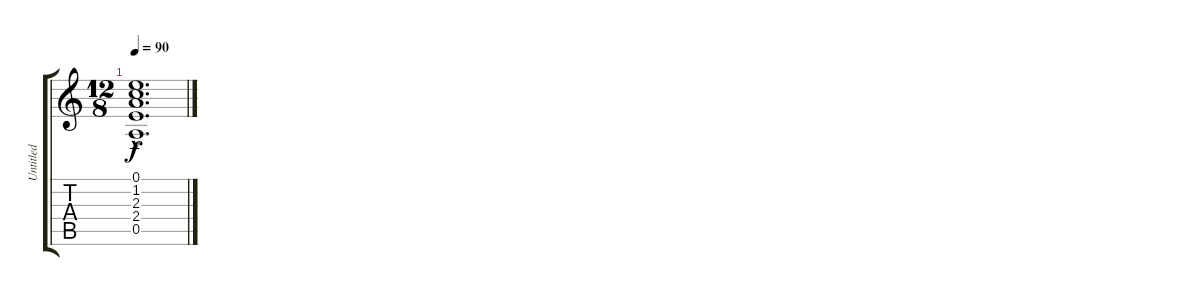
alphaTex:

\track ("Untitled" "Untitled") {instrument acousticguitarsteel}
\staff {score tabs}
\tuning (E4 B3 G3 D3 A2 E2) {hide}
\ts (12 8)
\tempo 90
\clef g2
\ks c
(0.1{hac t} 1.2{hac t} 2.3{hac t} 2.4{hac t} 0.5{hac t}).1{d dy f}
